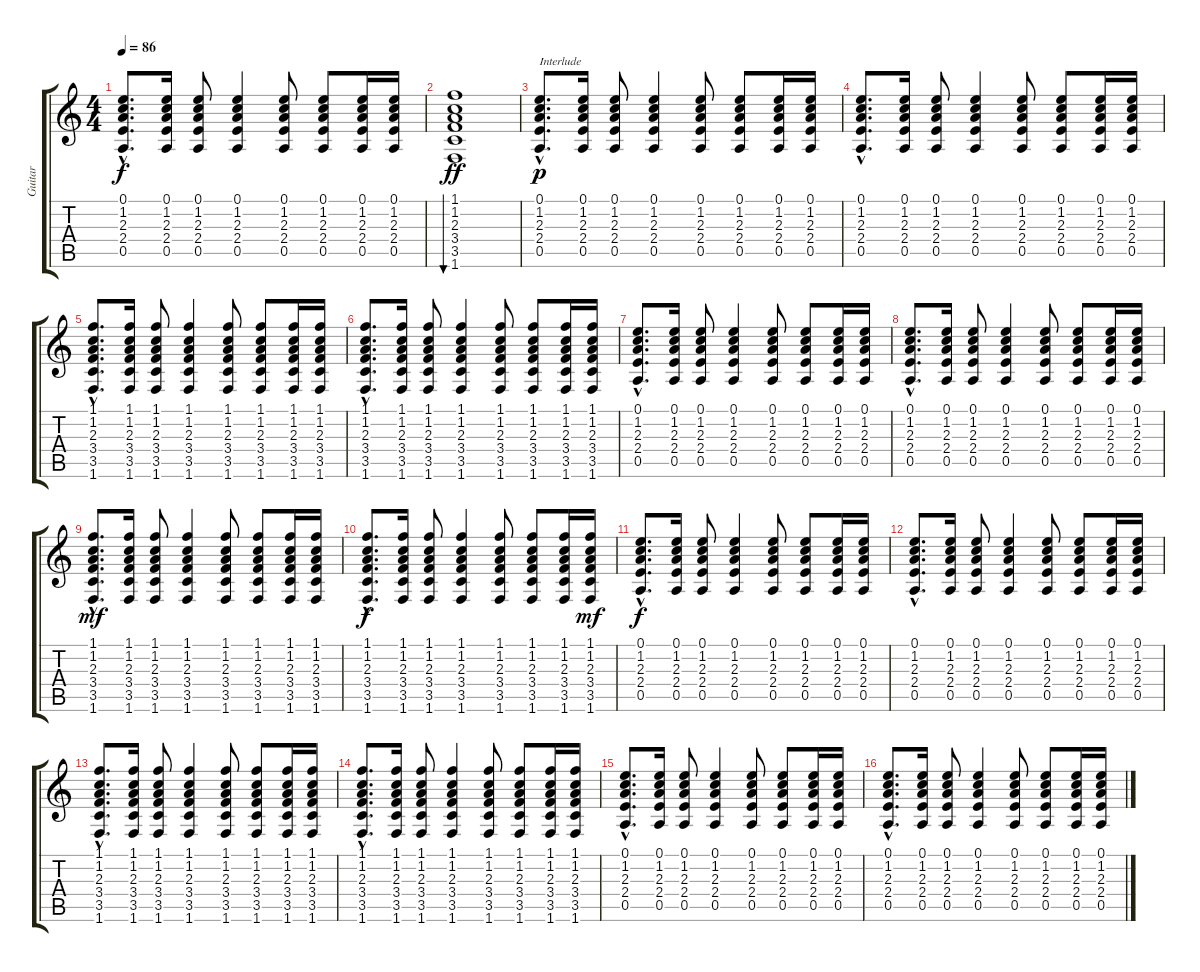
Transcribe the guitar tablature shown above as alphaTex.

\track ("Guitar" "Guitar") {instrument acousticguitarnylon}
\staff {score tabs}
\tuning (E4 B3 G3 D3 A2 E2) {hide}
\ts (4 4)
\tempo 86
\clef g2
\ks c
(0.1{hac} 1.2{hac} 2.3{hac} 2.4{hac} 0.5{hac}).8{d dy f} (0.1 1.2 2.3 2.4 0.5).16 (0.1 1.2 2.3 2.4 0.5).8 (0.1 1.2 2.3 2.4 0.5).4 (0.1 1.2 2.3 2.4 0.5).8 (0.1 1.2 2.3 2.4 0.5).8 (0.1 1.2 2.3 2.4 0.5).16 (0.1 1.2 2.3 2.4 0.5).16 |
(1.1 1.2 2.3 3.4 3.5 1.6).1{bu 60 dy ff} |
(0.1{hac} 1.2{hac} 2.3{hac} 2.4{hac} 0.5{hac}).8{d txt "Interlude" dy p} (0.1 1.2 2.3 2.4 0.5).16 (0.1 1.2 2.3 2.4 0.5).8 (0.1 1.2 2.3 2.4 0.5).4 (0.1 1.2 2.3 2.4 0.5).8 (0.1 1.2 2.3 2.4 0.5).8 (0.1 1.2 2.3 2.4 0.5).16 (0.1 1.2 2.3 2.4 0.5).16 |
(0.1{hac} 1.2{hac} 2.3{hac} 2.4{hac} 0.5{hac}).8{d} (0.1 1.2 2.3 2.4 0.5).16 (0.1 1.2 2.3 2.4 0.5).8 (0.1 1.2 2.3 2.4 0.5).4 (0.1 1.2 2.3 2.4 0.5).8 (0.1 1.2 2.3 2.4 0.5).8 (0.1 1.2 2.3 2.4 0.5).16 (0.1 1.2 2.3 2.4 0.5).16 |
(1.1{hac} 1.2{hac} 2.3{hac} 3.4{hac} 3.5{hac} 1.6{hac}).8{d} (1.1 1.2 2.3 3.4 3.5 1.6).16 (1.1 1.2 2.3 3.4 3.5 1.6).8 (1.1 1.2 2.3 3.4 3.5 1.6).4 (1.1 1.2 2.3 3.4 3.5 1.6).8 (1.1 1.2 2.3 3.4 3.5 1.6).8 (1.1 1.2 2.3 3.4 3.5 1.6).16 (1.1 1.2 2.3 3.4 3.5 1.6).16 |
(1.1{hac} 1.2{hac} 2.3{hac} 3.4{hac} 3.5{hac} 1.6{hac}).8{d} (1.1 1.2 2.3 3.4 3.5 1.6).16 (1.1 1.2 2.3 3.4 3.5 1.6).8 (1.1 1.2 2.3 3.4 3.5 1.6).4 (1.1 1.2 2.3 3.4 3.5 1.6).8 (1.1 1.2 2.3 3.4 3.5 1.6).8 (1.1 1.2 2.3 3.4 3.5 1.6).16 (1.1 1.2 2.3 3.4 3.5 1.6).16 |
(0.1{hac} 1.2{hac} 2.3{hac} 2.4{hac} 0.5{hac}).8{d} (0.1 1.2 2.3 2.4 0.5).16 (0.1 1.2 2.3 2.4 0.5).8 (0.1 1.2 2.3 2.4 0.5).4 (0.1 1.2 2.3 2.4 0.5).8 (0.1 1.2 2.3 2.4 0.5).8 (0.1 1.2 2.3 2.4 0.5).16 (0.1 1.2 2.3 2.4 0.5).16 |
(0.1{hac} 1.2{hac} 2.3{hac} 2.4{hac} 0.5{hac}).8{d} (0.1 1.2 2.3 2.4 0.5).16 (0.1 1.2 2.3 2.4 0.5).8 (0.1 1.2 2.3 2.4 0.5).4 (0.1 1.2 2.3 2.4 0.5).8 (0.1 1.2 2.3 2.4 0.5).8 (0.1 1.2 2.3 2.4 0.5).16 (0.1 1.2 2.3 2.4 0.5).16 |
(1.1{hac} 1.2{hac} 2.3{hac} 3.4{hac} 3.5{hac} 1.6{hac}).8{d dy mf} (1.1 1.2 2.3 3.4 3.5 1.6).16 (1.1 1.2 2.3 3.4 3.5 1.6).8 (1.1 1.2 2.3 3.4 3.5 1.6).4 (1.1 1.2 2.3 3.4 3.5 1.6).8 (1.1 1.2 2.3 3.4 3.5 1.6).8 (1.1 1.2 2.3 3.4 3.5 1.6).16 (1.1 1.2 2.3 3.4 3.5 1.6).16 |
(1.1{hac} 1.2{hac} 2.3{hac} 3.4{hac} 3.5{hac} 1.6{hac}).8{d dy f} (1.1 1.2 2.3 3.4 3.5 1.6).16 (1.1 1.2 2.3 3.4 3.5 1.6).8 (1.1 1.2 2.3 3.4 3.5 1.6).4 (1.1 1.2 2.3 3.4 3.5 1.6).8 (1.1 1.2 2.3 3.4 3.5 1.6).8 (1.1 1.2 2.3 3.4 3.5 1.6).16 (1.1 1.2 2.3 3.4 3.5 1.6).16{dy mf} |
(0.1{hac} 1.2{hac} 2.3{hac} 2.4{hac} 0.5{hac}).8{d dy f} (0.1 1.2 2.3 2.4 0.5).16 (0.1 1.2 2.3 2.4 0.5).8 (0.1 1.2 2.3 2.4 0.5).4 (0.1 1.2 2.3 2.4 0.5).8 (0.1 1.2 2.3 2.4 0.5).8 (0.1 1.2 2.3 2.4 0.5).16 (0.1 1.2 2.3 2.4 0.5).16 |
(0.1{hac} 1.2{hac} 2.3{hac} 2.4{hac} 0.5{hac}).8{d} (0.1 1.2 2.3 2.4 0.5).16 (0.1 1.2 2.3 2.4 0.5).8 (0.1 1.2 2.3 2.4 0.5).4 (0.1 1.2 2.3 2.4 0.5).8 (0.1 1.2 2.3 2.4 0.5).8 (0.1 1.2 2.3 2.4 0.5).16 (0.1 1.2 2.3 2.4 0.5).16 |
(1.1{hac} 1.2{hac} 2.3{hac} 3.4{hac} 3.5{hac} 1.6{hac}).8{d} (1.1 1.2 2.3 3.4 3.5 1.6).16 (1.1 1.2 2.3 3.4 3.5 1.6).8 (1.1 1.2 2.3 3.4 3.5 1.6).4 (1.1 1.2 2.3 3.4 3.5 1.6).8 (1.1 1.2 2.3 3.4 3.5 1.6).8 (1.1 1.2 2.3 3.4 3.5 1.6).16 (1.1 1.2 2.3 3.4 3.5 1.6).16 |
(1.1{hac} 1.2{hac} 2.3{hac} 3.4{hac} 3.5{hac} 1.6{hac}).8{d} (1.1 1.2 2.3 3.4 3.5 1.6).16 (1.1 1.2 2.3 3.4 3.5 1.6).8 (1.1 1.2 2.3 3.4 3.5 1.6).4 (1.1 1.2 2.3 3.4 3.5 1.6).8 (1.1 1.2 2.3 3.4 3.5 1.6).8 (1.1 1.2 2.3 3.4 3.5 1.6).16 (1.1 1.2 2.3 3.4 3.5 1.6).16 |
(0.1{hac} 1.2{hac} 2.3{hac} 2.4{hac} 0.5{hac}).8{d} (0.1 1.2 2.3 2.4 0.5).16 (0.1 1.2 2.3 2.4 0.5).8 (0.1 1.2 2.3 2.4 0.5).4 (0.1 1.2 2.3 2.4 0.5).8 (0.1 1.2 2.3 2.4 0.5).8 (0.1 1.2 2.3 2.4 0.5).16 (0.1 1.2 2.3 2.4 0.5).16 |
(0.1{hac} 1.2{hac} 2.3{hac} 2.4{hac} 0.5{hac}).8{d} (0.1 1.2 2.3 2.4 0.5).16 (0.1 1.2 2.3 2.4 0.5).8 (0.1 1.2 2.3 2.4 0.5).4 (0.1 1.2 2.3 2.4 0.5).8 (0.1 1.2 2.3 2.4 0.5).8 (0.1 1.2 2.3 2.4 0.5).16 (0.1 1.2 2.3 2.4 0.5).16
